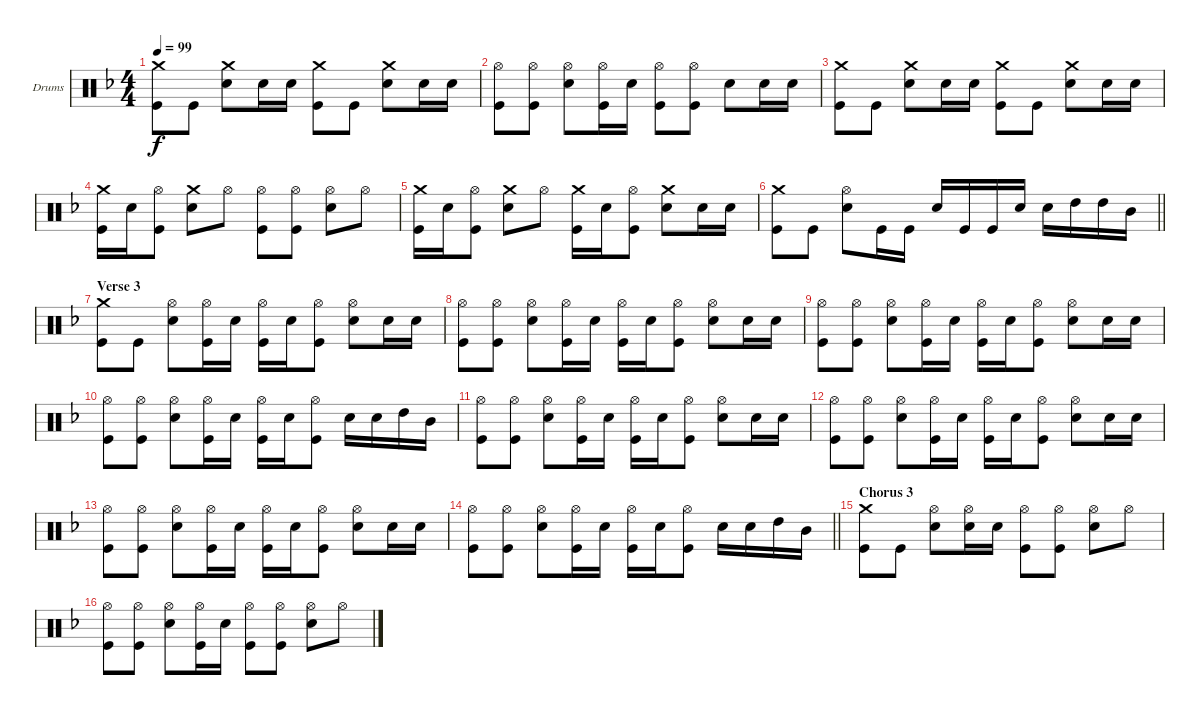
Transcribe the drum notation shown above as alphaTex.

\bracketExtendMode groupsimilarinstruments
\firstSystemTrackNameOrientation horizontal
\otherSystemsTrackNameOrientation horizontal
\track ("Drumkit" "Drums") {instrument percussion}
\staff {score}
\articulation defaults
\ts (4 4)
\tempo 99
\clef neutral
\ks f
("Crash medium (hit)" "Kick (hit)").8{dy f} "Kick (hit)".8 ("Crash medium (hit)" "Snare (hit) 2").8 "Snare (hit) 2".16 "Snare (hit) 2".16 ("Crash medium (hit)" "Kick (hit)").8 "Kick (hit)".8 ("Crash medium (hit)" "Snare (hit) 2").8 "Snare (hit) 2".16 "Snare (hit) 2".16 |
("Hi-Hat (open)" "Kick (hit)").8 ("Hi-Hat (open)" "Kick (hit)").8 ("Hi-Hat (open)" "Snare (hit) 2").8 ("Hi-Hat (open)" "Kick (hit)").16 "Snare (hit) 2".16 ("Hi-Hat (open)" "Kick (hit)").8 ("Hi-Hat (open)" "Kick (hit)").8 "Snare (hit) 2".8 "Snare (hit) 2".16 "Snare (hit) 2".16 |
("Crash medium (hit)" "Kick (hit)").8 "Kick (hit)".8 ("Crash medium (hit)" "Snare (hit) 2").8 "Snare (hit) 2".16 "Snare (hit) 2".16 ("Crash medium (hit)" "Kick (hit)").8 "Kick (hit)".8 ("Crash medium (hit)" "Snare (hit) 2").8 "Snare (hit) 2".16 "Snare (hit) 2".16 |
("Crash medium (hit)" "Kick (hit)").16 "Snare (hit) 2".16 ("Hi-Hat (open)" "Kick (hit)").8 ("Crash medium (hit)" "Snare (hit) 2").8 "Hi-Hat (open)".8 ("Hi-Hat (open)" "Kick (hit)").8 ("Hi-Hat (open)" "Kick (hit)").8 ("Hi-Hat (open)" "Snare (hit) 2").8 "Hi-Hat (open)".8 |
("Crash medium (hit)" "Kick (hit)").16 "Snare (hit) 2".16 ("Hi-Hat (open)" "Kick (hit)").8 ("Crash medium (hit)" "Snare (hit) 2").8 "Hi-Hat (open)".8 ("Crash medium (hit)" "Kick (hit)").16 "Snare (hit) 2".16 ("Hi-Hat (open)" "Kick (hit)").8 ("Crash medium (hit)" "Snare (hit) 2").8 "Snare (hit) 2".16 "Snare (hit) 2".16 |
\barLineRight lightlight
("Crash medium (hit)" "Kick (hit)").8 "Kick (hit)".8 ("Hi-Hat (open)" "Snare (hit) 2").8 "Kick (hit)".16 "Kick (hit)".16 "Snare (hit) 2".16 "Kick (hit)".16 "Kick (hit)".16 "Snare (hit) 2".16 "Snare (hit) 2".16 "High Tom (hit)".16 "High Tom (hit)".16 "Mid Tom (hit)".16 |
\section ("" "Verse 3")
("Crash medium (hit)" "Kick (hit)").8 "Kick (hit)".8 ("Hi-Hat (open)" "Snare (hit) 2").8 ("Hi-Hat (open)" "Kick (hit)").16 "Snare (hit) 2".16 ("Hi-Hat (open)" "Kick (hit)").16 "Snare (hit) 2".16 ("Hi-Hat (open)" "Kick (hit)").8 ("Hi-Hat (open)" "Snare (hit) 2").8 "Snare (hit) 2".16 "Snare (hit) 2".16 |
("Hi-Hat (open)" "Kick (hit)").8 ("Hi-Hat (open)" "Kick (hit)").8 ("Hi-Hat (open)" "Snare (hit) 2").8 ("Hi-Hat (open)" "Kick (hit)").16 "Snare (hit) 2".16 ("Hi-Hat (open)" "Kick (hit)").16 "Snare (hit) 2".16 ("Hi-Hat (open)" "Kick (hit)").8 ("Hi-Hat (open)" "Snare (hit) 2").8 "Snare (hit) 2".16 "Snare (hit) 2".16 |
("Hi-Hat (open)" "Kick (hit)").8 ("Hi-Hat (open)" "Kick (hit)").8 ("Hi-Hat (open)" "Snare (hit) 2").8 ("Hi-Hat (open)" "Kick (hit)").16 "Snare (hit) 2".16 ("Hi-Hat (open)" "Kick (hit)").16 "Snare (hit) 2".16 ("Hi-Hat (open)" "Kick (hit)").8 ("Hi-Hat (open)" "Snare (hit) 2").8 "Snare (hit) 2".16 "Snare (hit) 2".16 |
("Hi-Hat (open)" "Kick (hit)").8 ("Hi-Hat (open)" "Kick (hit)").8 ("Hi-Hat (open)" "Snare (hit) 2").8 ("Hi-Hat (open)" "Kick (hit)").16 "Snare (hit) 2".16 ("Hi-Hat (open)" "Kick (hit)").16 "Snare (hit) 2".16 ("Hi-Hat (open)" "Kick (hit)").8 "Snare (hit) 2".16 "Snare (hit) 2".16 "High Tom (hit)".16 "Mid Tom (hit)".16 |
("Hi-Hat (open)" "Kick (hit)").8 ("Hi-Hat (open)" "Kick (hit)").8 ("Hi-Hat (open)" "Snare (hit) 2").8 ("Hi-Hat (open)" "Kick (hit)").16 "Snare (hit) 2".16 ("Hi-Hat (open)" "Kick (hit)").16 "Snare (hit) 2".16 ("Hi-Hat (open)" "Kick (hit)").8 ("Hi-Hat (open)" "Snare (hit) 2").8 "Snare (hit) 2".16 "Snare (hit) 2".16 |
("Hi-Hat (open)" "Kick (hit)").8 ("Hi-Hat (open)" "Kick (hit)").8 ("Hi-Hat (open)" "Snare (hit) 2").8 ("Hi-Hat (open)" "Kick (hit)").16 "Snare (hit) 2".16 ("Hi-Hat (open)" "Kick (hit)").16 "Snare (hit) 2".16 ("Hi-Hat (open)" "Kick (hit)").8 ("Hi-Hat (open)" "Snare (hit) 2").8 "Snare (hit) 2".16 "Snare (hit) 2".16 |
("Hi-Hat (open)" "Kick (hit)").8 ("Hi-Hat (open)" "Kick (hit)").8 ("Hi-Hat (open)" "Snare (hit) 2").8 ("Hi-Hat (open)" "Kick (hit)").16 "Snare (hit) 2".16 ("Hi-Hat (open)" "Kick (hit)").16 "Snare (hit) 2".16 ("Hi-Hat (open)" "Kick (hit)").8 ("Hi-Hat (open)" "Snare (hit) 2").8 "Snare (hit) 2".16 "Snare (hit) 2".16 |
\barLineRight lightlight
("Hi-Hat (open)" "Kick (hit)").8 ("Hi-Hat (open)" "Kick (hit)").8 ("Hi-Hat (open)" "Snare (hit) 2").8 ("Hi-Hat (open)" "Kick (hit)").16 "Snare (hit) 2".16 ("Hi-Hat (open)" "Kick (hit)").16 "Snare (hit) 2".16 ("Hi-Hat (open)" "Kick (hit)").8 "Snare (hit) 2".16 "Snare (hit) 2".16 "High Tom (hit)".16 "Mid Tom (hit)".16 |
\section ("" "Chorus 3")
("Crash medium (hit)" "Kick (hit)").8 "Kick (hit)".8 ("Hi-Hat (open)" "Snare (hit) 2").8 ("Hi-Hat (open)" "Snare (hit) 2").16 "Snare (hit) 2".16 ("Hi-Hat (open)" "Kick (hit)").8 ("Hi-Hat (open)" "Kick (hit)").8 ("Hi-Hat (open)" "Snare (hit) 2").8 "Hi-Hat (open)".8 |
("Hi-Hat (open)" "Kick (hit)").8 ("Hi-Hat (open)" "Kick (hit)").8 ("Hi-Hat (open)" "Snare (hit) 2").8 ("Hi-Hat (open)" "Kick (hit)").16 "Snare (hit) 2".16 ("Hi-Hat (open)" "Kick (hit)").8 ("Hi-Hat (open)" "Kick (hit)").8 ("Hi-Hat (open)" "Snare (hit) 2").8 "Hi-Hat (open)".8
